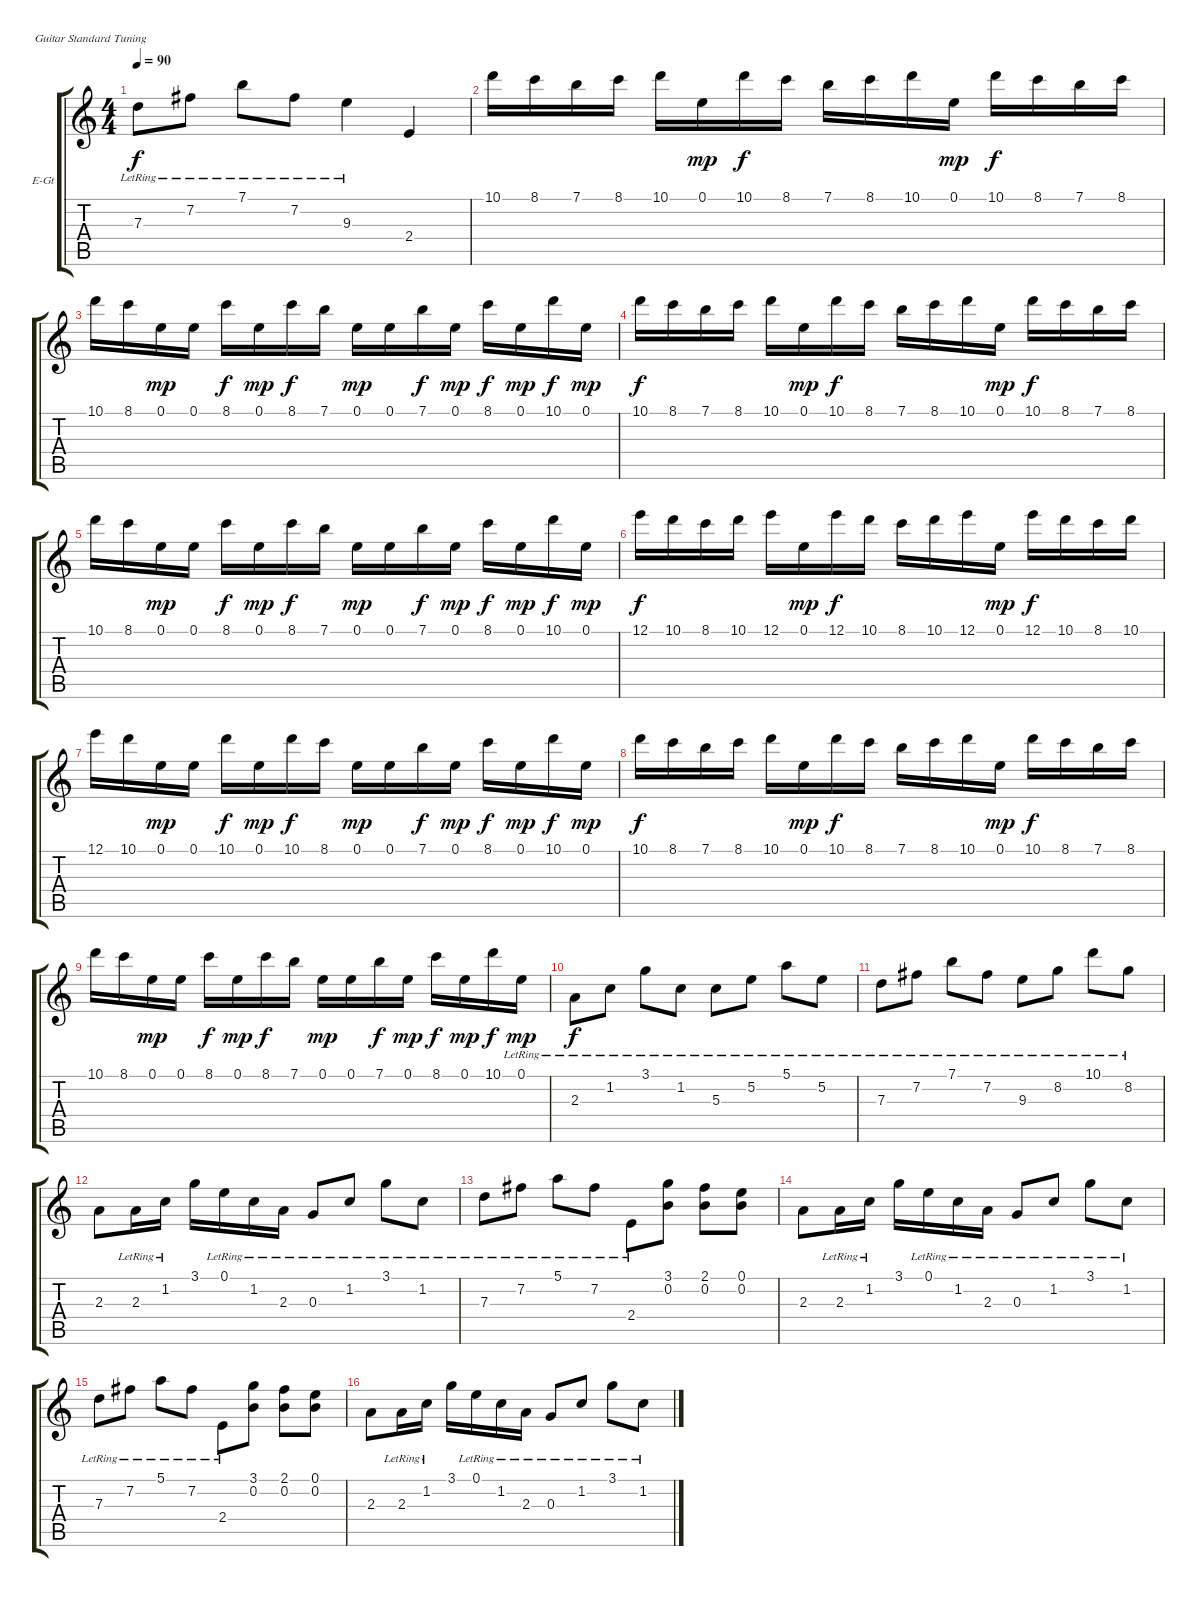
\bracketExtendMode groupsimilarinstruments
\firstSystemTrackNameOrientation horizontal
\otherSystemsTrackNameOrientation horizontal
\track ("Гитара 1" "E-Gt") {instrument electricguitarclean}
\staff {score tabs}
\tuning (E4 B3 G3 D3 A2 E2)
\ts (4 4)
\tempo 90
\clef g2
\ks c
7.3{lr}.8{dy f} 7.2{lr}.8 7.1{lr}.8 7.2{lr}.8 9.3{lr}.4 2.4.4 |
10.1.16 8.1.16 7.1.16 8.1.16 10.1.16 0.1.16{dy mp} 10.1.16{dy f} 8.1.16 7.1.16 8.1.16 10.1.16 0.1.16{dy mp} 10.1.16{dy f} 8.1.16 7.1.16 8.1.16 |
10.1.16 8.1.16 0.1.16{dy mp} 0.1.16 8.1.16{dy f} 0.1.16{dy mp} 8.1.16{dy f} 7.1.16 0.1.16{dy mp} 0.1.16 7.1.16{dy f} 0.1.16{dy mp} 8.1.16{dy f} 0.1.16{dy mp} 10.1.16{dy f} 0.1.16{dy mp} |
10.1.16{dy f} 8.1.16 7.1.16 8.1.16 10.1.16 0.1.16{dy mp} 10.1.16{dy f} 8.1.16 7.1.16 8.1.16 10.1.16 0.1.16{dy mp} 10.1.16{dy f} 8.1.16 7.1.16 8.1.16 |
10.1.16 8.1.16 0.1.16{dy mp} 0.1.16 8.1.16{dy f} 0.1.16{dy mp} 8.1.16{dy f} 7.1.16 0.1.16{dy mp} 0.1.16 7.1.16{dy f} 0.1.16{dy mp} 8.1.16{dy f} 0.1.16{dy mp} 10.1.16{dy f} 0.1.16{dy mp} |
12.1.16{dy f} 10.1.16 8.1.16 10.1.16 12.1.16 0.1.16{dy mp} 12.1.16{dy f} 10.1.16 8.1.16 10.1.16 12.1.16 0.1.16{dy mp} 12.1.16{dy f} 10.1.16 8.1.16 10.1.16 |
12.1.16 10.1.16 0.1.16{dy mp} 0.1.16 10.1.16{dy f} 0.1.16{dy mp} 10.1.16{dy f} 8.1.16 0.1.16{dy mp} 0.1.16 7.1.16{dy f} 0.1.16{dy mp} 8.1.16{dy f} 0.1.16{dy mp} 10.1.16{dy f} 0.1.16{dy mp} |
10.1.16{dy f} 8.1.16 7.1.16 8.1.16 10.1.16 0.1.16{dy mp} 10.1.16{dy f} 8.1.16 7.1.16 8.1.16 10.1.16 0.1.16{dy mp} 10.1.16{dy f} 8.1.16 7.1.16 8.1.16 |
10.1.16 8.1.16 0.1.16{dy mp} 0.1.16 8.1.16{dy f} 0.1.16{dy mp} 8.1.16{dy f} 7.1.16 0.1.16{dy mp} 0.1.16 7.1.16{dy f} 0.1.16{dy mp} 8.1.16{dy f} 0.1.16{dy mp} 10.1.16{dy f} 0.1{lr}.16{dy mp} |
2.3{lr}.8{dy f} 1.2{lr}.8 3.1{lr}.8 1.2{lr}.8 5.3{lr}.8 5.2{lr}.8 5.1{lr}.8 5.2{lr}.8 |
7.3{lr}.8 7.2{lr}.8 7.1{lr}.8 7.2{lr}.8 9.3{lr}.8 8.2{lr}.8 10.1{lr}.8 8.2{lr}.8 |
2.3.8 2.3{lr}.16 1.2{lr}.16 3.1.16 0.1{lr}.16 1.2{lr}.16 2.3{lr}.16 0.3{lr}.8 1.2{lr}.8 3.1{lr}.8 1.2{lr}.8 |
7.3{lr}.8 7.2{lr}.8 5.1{lr}.8 7.2{lr}.8 2.4{lr}.8 (3.1 0.2).8 (2.1 0.2).8 (0.1 0.2).8 |
2.3.8 2.3{lr}.16 1.2{lr}.16 3.1.16 0.1{lr}.16 1.2{lr}.16 2.3{lr}.16 0.3{lr}.8 1.2{lr}.8 3.1{lr}.8 1.2{lr}.8 |
7.3{lr}.8 7.2{lr}.8 5.1{lr}.8 7.2{lr}.8 2.4{lr}.8 (3.1 0.2).8 (2.1 0.2).8 (0.1 0.2).8 |
2.3.8 2.3{lr}.16 1.2{lr}.16 3.1.16 0.1{lr}.16 1.2{lr}.16 2.3{lr}.16 0.3{lr}.8 1.2{lr}.8 3.1{lr}.8 1.2{lr}.8
